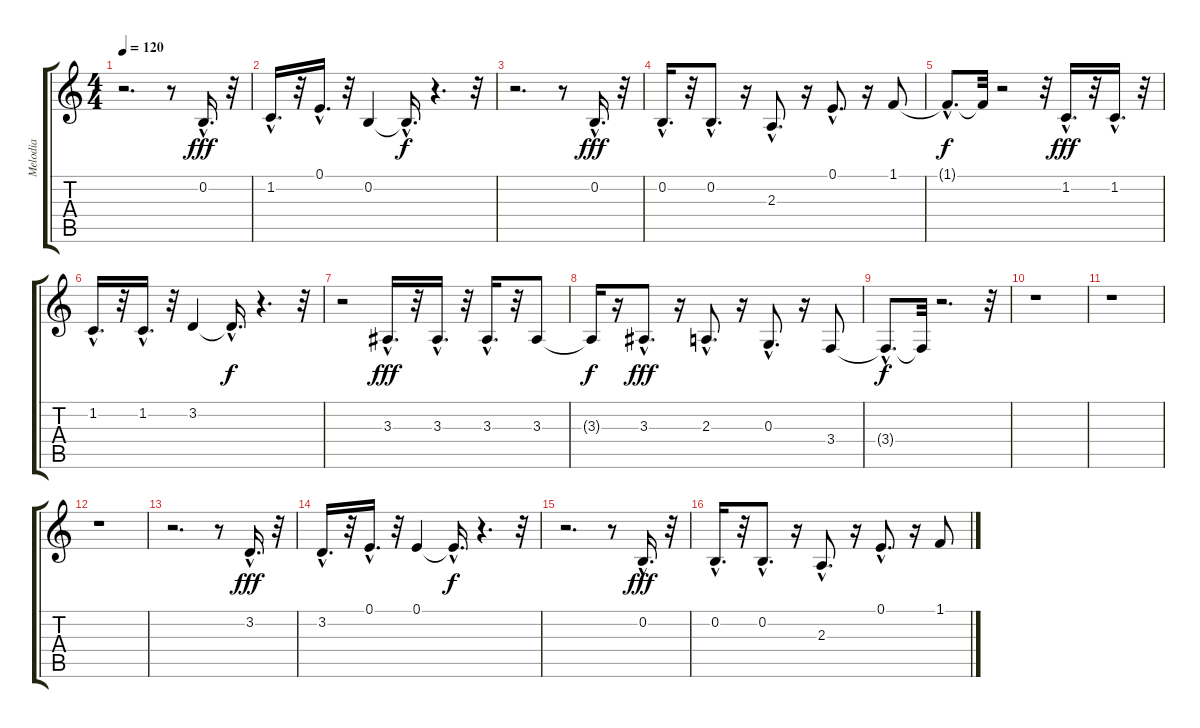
\track ("Melodia" "Melodia") {instrument synthvoice}
\staff {score tabs}
\tuning (E4 B3 G3 D3 A2 E2) {hide}
\ts (4 4)
\tempo 120
\clef g2
\ks c
r.2{d dy f} r.8 0.2{hac}.16{d dy fff} r.32 |
1.2{hac}.16{d} r.32 0.1{hac}.16{d} r.32 0.2.4 0.2{hac t}.16{d dy f} r.4{d} r.32 |
r.2{d} r.8 0.2{hac}.16{d dy fff} r.32 |
0.2{hac}.16{d} r.32 0.2{hac}.8{d} r.16 2.3{hac}.8{d} r.16 0.1{hac}.8{d} r.16 1.1.8 |
1.1{hac t}.8{d dy f} 1.1{t}.32 r.2 r.32 1.2{hac}.16{d dy fff} r.32 1.2{hac}.16{d} r.32 |
1.2{hac}.16{d} r.32 1.2{hac}.16{d} r.32 3.2.4 3.2{hac t}.16{d dy f} r.4{d} r.32 |
r.2 3.3{hac}.16{d dy fff} r.32 3.3{hac}.16{d} r.32 3.3{hac}.16{d} r.32 3.3.8 |
3.3{t}.16{dy f} r.16 3.3{hac}.8{d dy fff} r.16 2.3{hac}.8{d} r.16 0.3{hac}.8{d} r.16 3.4.8 |
3.4{hac t}.8{d dy f} 3.4{t}.32 r.2{d} r.32 |
r.1 |
r.1 |
r.1 |
r.2{d} r.8 3.2{hac}.16{d dy fff} r.32 |
3.2{hac}.16{d} r.32 0.1{hac}.16{d} r.32 0.1.4 0.1{hac t}.16{d dy f} r.4{d} r.32 |
r.2{d} r.8 0.2{hac}.16{d dy fff} r.32 |
0.2{hac}.16{d} r.32 0.2{hac}.8{d} r.16 2.3{hac}.8{d} r.16 0.1{hac}.8{d} r.16 1.1.8
